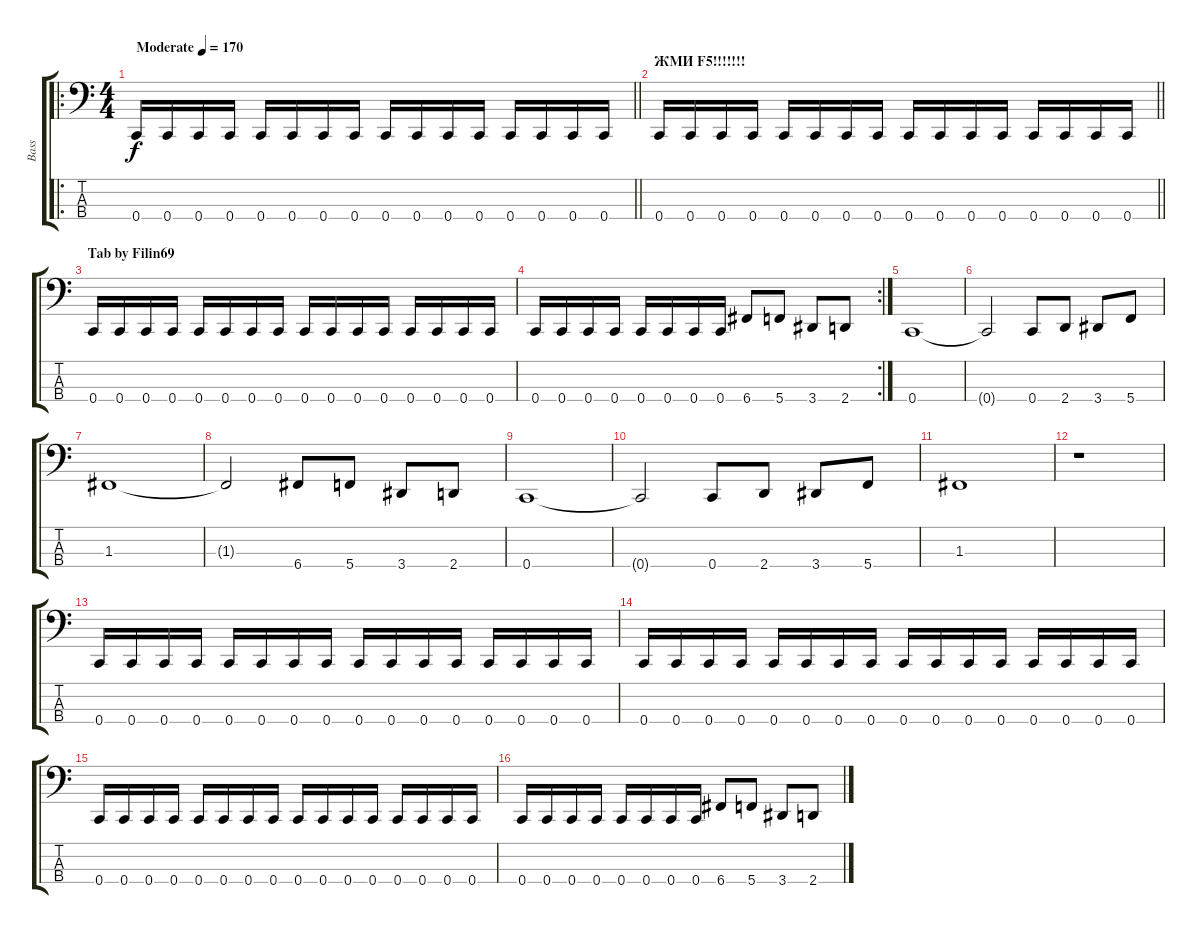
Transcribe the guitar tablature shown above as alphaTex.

\track ("Bass" "Bass") {instrument electricbassfinger}
\staff {score tabs}
\tuning (Eb2 Bb1 F1 C1) {hide}
\ro
\ts (4 4)
\tempo (170 "Moderate")
\clef f4
\barLineRight lightlight
\ks c
0.4.16{dy f instrument electricbassfinger} 0.4.16 0.4.16 0.4.16 0.4.16 0.4.16 0.4.16 0.4.16 0.4.16 0.4.16 0.4.16 0.4.16 0.4.16 0.4.16 0.4.16 0.4.16 |
\section ("" "ЖМИ F5!!!!!!!")
\barLineRight lightlight
0.4.16 0.4.16 0.4.16 0.4.16 0.4.16 0.4.16 0.4.16 0.4.16 0.4.16 0.4.16 0.4.16 0.4.16 0.4.16 0.4.16 0.4.16 0.4.16 |
\section ("" "Tab by Filin69")
0.4.16 0.4.16 0.4.16 0.4.16 0.4.16 0.4.16 0.4.16 0.4.16 0.4.16 0.4.16 0.4.16 0.4.16 0.4.16 0.4.16 0.4.16 0.4.16 |
\rc 2
0.4.16 0.4.16 0.4.16 0.4.16 0.4.16 0.4.16 0.4.16 0.4.16 6.4.8 5.4.8 3.4.8 2.4.8 |
0.4.1 |
0.4{t}.2 0.4.8 2.4.8 3.4.8 5.4.8 |
1.3.1 |
1.3{t}.2 6.4.8 5.4.8 3.4.8 2.4.8 |
0.4.1 |
0.4{t}.2 0.4.8 2.4.8 3.4.8 5.4.8 |
1.3.1 |
r.1 |
0.4.16 0.4.16 0.4.16 0.4.16 0.4.16 0.4.16 0.4.16 0.4.16 0.4.16 0.4.16 0.4.16 0.4.16 0.4.16 0.4.16 0.4.16 0.4.16 |
0.4.16 0.4.16 0.4.16 0.4.16 0.4.16 0.4.16 0.4.16 0.4.16 0.4.16 0.4.16 0.4.16 0.4.16 0.4.16 0.4.16 0.4.16 0.4.16 |
0.4.16 0.4.16 0.4.16 0.4.16 0.4.16 0.4.16 0.4.16 0.4.16 0.4.16 0.4.16 0.4.16 0.4.16 0.4.16 0.4.16 0.4.16 0.4.16 |
0.4.16 0.4.16 0.4.16 0.4.16 0.4.16 0.4.16 0.4.16 0.4.16 6.4.8 5.4.8 3.4.8 2.4.8
